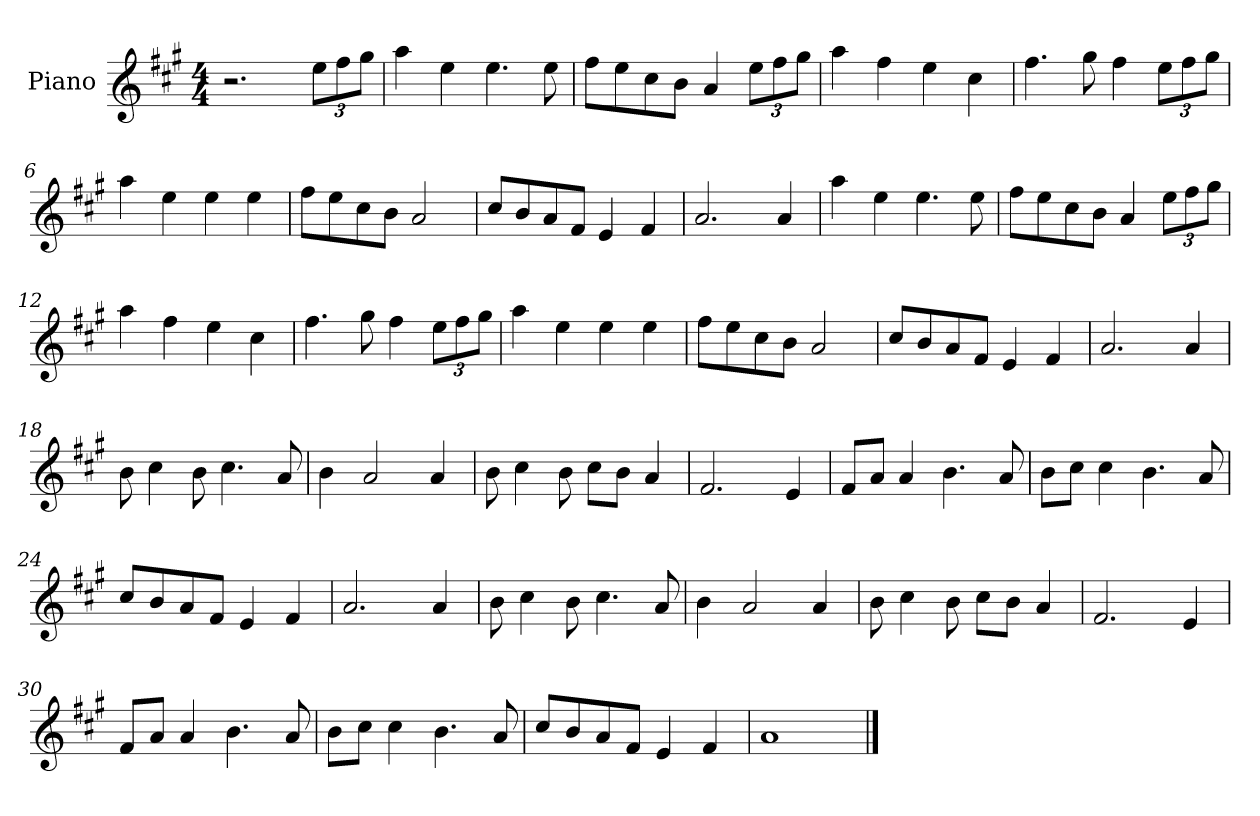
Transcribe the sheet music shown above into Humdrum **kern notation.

**kern
*part1
*staff1
*I"Piano
*I'Pno
*clefG2
*k[f#c#g#]
*M4/4
=1
2.r
*Xbrackettup
12ee\L
12ff#\
12gg#\J
=2
4aa\
4ee\
4.ee\
8ee\
=3
8ff#\L
8ee\
8cc#\
8b\J
4a/
12ee\L
12ff#\
12gg#\J
=4
4aa\
4ff#\
4ee\
4cc#\
=5
4.ff#\
8gg#\
4ff#\
12ee\L
12ff#\
12gg#\J
=6
4aa\
4ee\
4ee\
4ee\
=7
8ff#\L
8ee\
8cc#\
8b\J
2a/
=8
8cc#/L
8b/
8a/
8f#/J
4e/
4f#/
=9
2.a/
4a/
=10
4aa\
4ee\
4.ee\
8ee\
=11
8ff#\L
8ee\
8cc#\
8b\J
4a/
12ee\L
12ff#\
12gg#\J
=12
4aa\
4ff#\
4ee\
4cc#\
=13
4.ff#\
8gg#\
4ff#\
12ee\L
12ff#\
12gg#\J
=14
4aa\
4ee\
4ee\
4ee\
=15
8ff#\L
8ee\
8cc#\
8b\J
2a/
=16
8cc#/L
8b/
8a/
8f#/J
4e/
4f#/
=17
2.a/
4a/
=18
8b\
4cc#\
8b\
4.cc#\
8a/
=19
4b\
2a/
4a/
=20
8b\
4cc#\
8b\
8cc#\L
8b\J
4a/
=21
2.f#/
4e/
=22
8f#/L
8a/J
4a/
4.b\
8a/
=23
8b\L
8cc#\J
4cc#\
4.b\
8a/
=24
8cc#/L
8b/
8a/
8f#/J
4e/
4f#/
=25
2.a/
4a/
=26
8b\
4cc#\
8b\
4.cc#\
8a/
=27
4b\
2a/
4a/
=28
8b\
4cc#\
8b\
8cc#\L
8b\J
4a/
=29
2.f#/
4e/
=30
8f#/L
8a/J
4a/
4.b\
8a/
=31
8b\L
8cc#\J
4cc#\
4.b\
8a/
=32
8cc#/L
8b/
8a/
8f#/J
4e/
4f#/
=33
1a
==
*-
